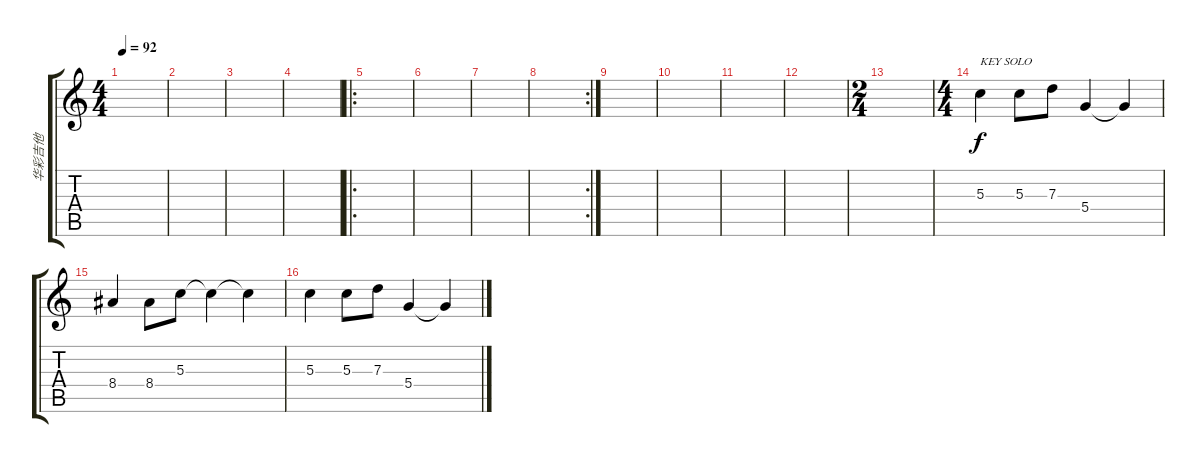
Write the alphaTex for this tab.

\track ("华彩吉他" "华彩吉他") {instrument distortionguitar}
\staff {score tabs}
\tuning (E4 B3 G3 D3 A2 E2) {hide}
\ts (4 4)
\tempo 92
\clef g2
\ks c
|
|
|
|
\ro
|
|
|
\rc 2
|
|
|
|
|
\ts (2 4)
|
\ts (4 4)
5.3.4{txt "KEY SOLO"} 5.3.8 7.3.8 5.4.4 5.4{t}.4 |
8.4.4 8.4.8 5.3.8 5.3{t}.4 5.3{t}.4 |
5.3.4 5.3.8 7.3.8 5.4.4 5.4{t}.4
